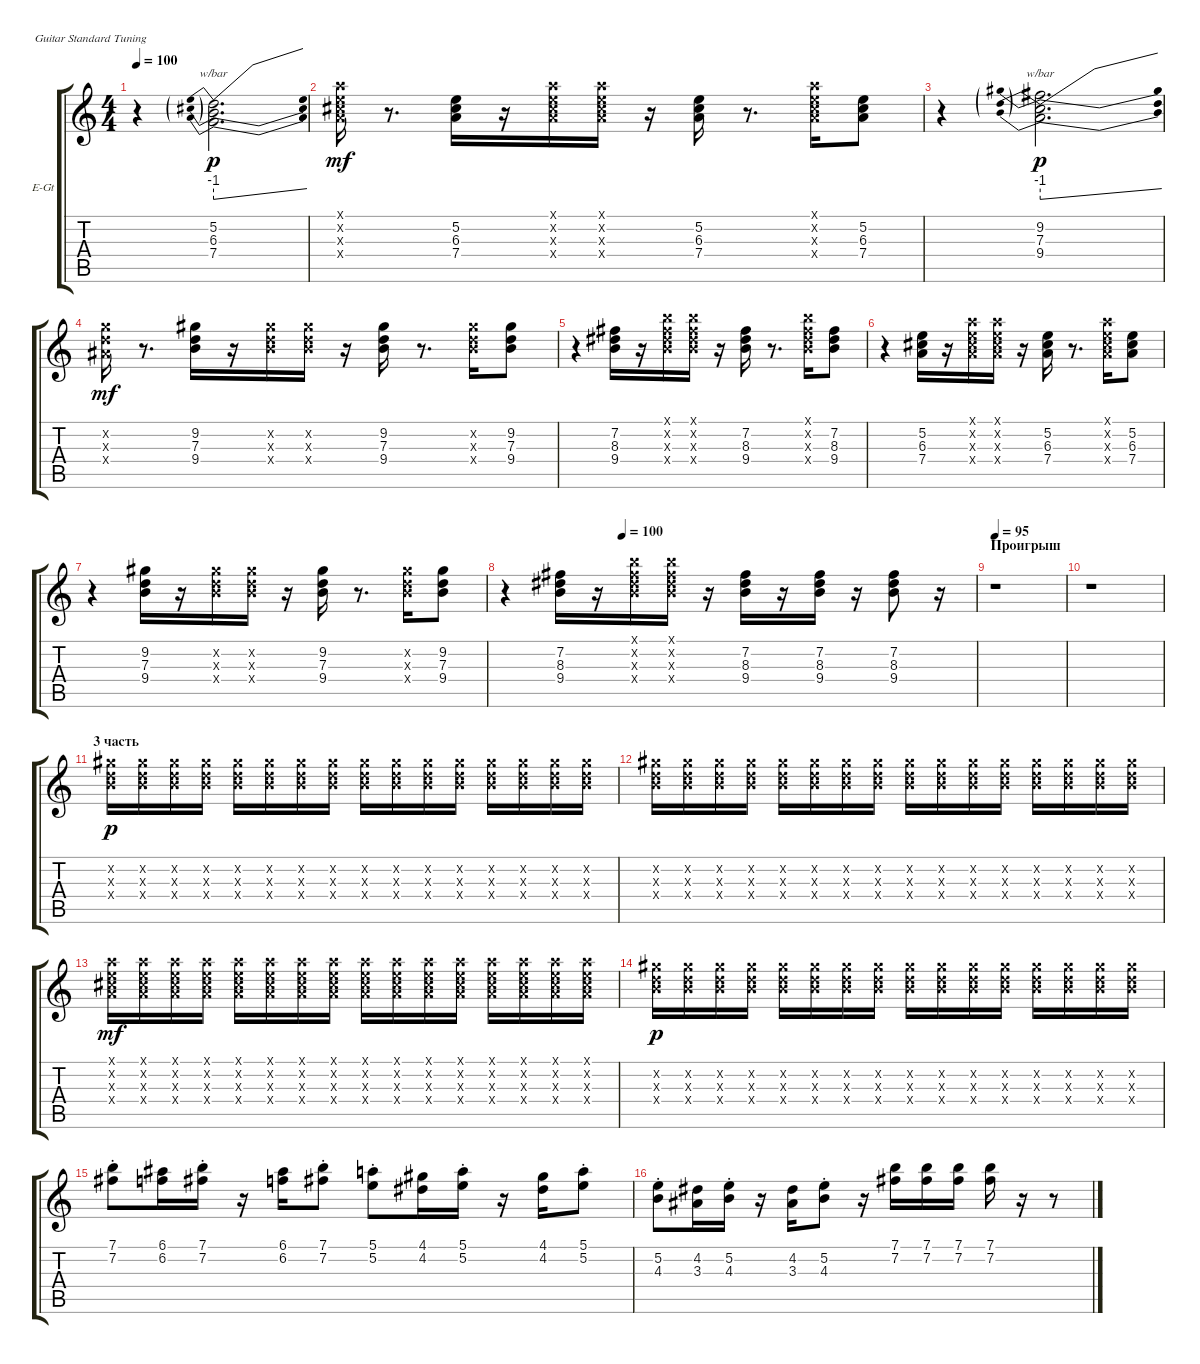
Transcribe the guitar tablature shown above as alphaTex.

\defaultSystemsLayout 4
\bracketExtendMode groupsimilarinstruments
\firstSystemTrackNameOrientation horizontal
\otherSystemsTrackNameOrientation horizontal
\track ("Electric Guitar" "E-Gt") {instrument electricguitarclean}
\staff {score tabs}
\tuning (E4 B3 G3 D3 A2 E2)
\ts (4 4)
\tempo 100
\clef g2
\ks c
r.4{dy mf} (5.2 6.3 7.4).2{d tbe (predivedive default 0 -4 30 0) dy p} |
(5.2{x} 6.3{x} 7.4{x} 5.1{x}).16{dy mf} r.8{d} (5.2 6.3 7.4).16 r.16 (5.2{x} 6.3{x} 7.4{x} 5.1{x}).16 (5.2{x} 6.3{x} 7.4{x} 5.1{x}).16 r.16 (5.2 6.3 7.4).16 r.8{d} (5.2{x} 6.3{x} 7.4{x} 5.1{x}).16 (5.2 6.3 7.4).8 |
r.4 (7.3 9.4 9.2).2{d tbe (predivedive default 0 -4 30 0) dy p} |
(8.2{x} 8.4{x} 7.3{x}).16{dy mf} r.8{d} (9.2 9.4 7.3).16 r.16 (9.2{x} 9.4{x} 7.3{x}).16 (9.2{x} 9.4{x} 7.3{x}).16 r.16 (9.2 9.4 7.3).16 r.8{d} (9.2{x} 9.4{x} 7.3{x}).16 (9.2 9.4 7.3).8 |
r.4 (7.2 8.3 9.4).16 r.16 (7.1{x} 7.2{x} 8.3{x} 9.4{x}).16 (7.1{x} 7.2{x} 8.3{x} 9.4{x}).16 r.16 (7.2 8.3 9.4).16 r.8{d} (7.1{x} 7.2{x} 8.3{x} 9.4{x}).16 (7.2 8.3 9.4).8 |
r.4 (5.2 6.3 7.4).16 r.16 (5.1{x} 5.2{x} 6.3{x} 7.4{x}).16 (5.1{x} 5.2{x} 6.3{x} 7.4{x}).16 r.16 (5.2 6.3 7.4).16 r.8{d} (5.1{x} 5.2{x} 6.3{x} 7.4{x}).16 (5.2 6.3 7.4).8 |
r.4 (9.2 9.4 7.3).16 r.16 (9.2{x} 9.4{x} 7.3{x}).16 (9.2{x} 9.4{x} 7.3{x}).16 r.16 (9.2 9.4 7.3).16 r.8{d} (9.2{x} 9.4{x} 7.3{x}).16 (9.2 9.4 7.3).8 |
\tempo (100 0.25)
r.4 (7.2 8.3 9.4).16 r.16 (7.1{x} 7.2{x} 8.3{x} 9.4{x}).16 (7.1{x} 7.2{x} 8.3{x} 9.4{x}).16 r.16 (7.2 8.3 9.4).16 r.16 (7.2 8.3 9.4).16 r.16 (7.2 8.3 9.4).8 r.16 |
\section ("" "Проигрыш")
\tempo (95 0.00625)
r.1 |
r.1 |
\section ("" "3 часть")
(7.3{x} 9.2{x} 9.4{x}).16{dy p} (7.3{x} 9.2{x} 9.4{x}).16 (7.3{x} 9.2{x} 9.4{x}).16 (7.3{x} 9.2{x} 9.4{x}).16 (7.3{x} 9.2{x} 9.4{x}).16 (7.3{x} 9.2{x} 9.4{x}).16 (7.3{x} 9.2{x} 9.4{x}).16 (7.3{x} 9.2{x} 9.4{x}).16 (7.3{x} 9.2{x} 9.4{x}).16 (7.3{x} 9.2{x} 9.4{x}).16 (7.3{x} 9.2{x} 9.4{x}).16 (7.3{x} 9.2{x} 9.4{x}).16 (7.3{x} 9.2{x} 9.4{x}).16 (7.3{x} 9.2{x} 9.4{x}).16 (7.3{x} 9.2{x} 9.4{x}).16 (7.3{x} 9.2{x} 9.4{x}).16 |
(7.3{x} 9.2{x} 9.4{x}).16 (7.3{x} 9.2{x} 9.4{x}).16 (7.3{x} 9.2{x} 9.4{x}).16 (7.3{x} 9.2{x} 9.4{x}).16 (7.3{x} 9.2{x} 9.4{x}).16 (7.3{x} 9.2{x} 9.4{x}).16 (7.3{x} 9.2{x} 9.4{x}).16 (7.3{x} 9.2{x} 9.4{x}).16 (7.3{x} 9.2{x} 9.4{x}).16 (7.3{x} 9.2{x} 9.4{x}).16 (7.3{x} 9.2{x} 9.4{x}).16 (7.3{x} 9.2{x} 9.4{x}).16 (7.3{x} 9.2{x} 9.4{x}).16 (7.3{x} 9.2{x} 9.4{x}).16 (7.3{x} 9.2{x} 9.4{x}).16 (7.3{x} 9.2{x} 9.4{x}).16 |
(5.2{x} 6.3{x} 7.4{x} 5.1{x}).16{dy mf} (5.2{x} 6.3{x} 7.4{x} 5.1{x}).16 (5.2{x} 6.3{x} 7.4{x} 5.1{x}).16 (5.2{x} 6.3{x} 7.4{x} 5.1{x}).16 (5.2{x} 6.3{x} 7.4{x} 5.1{x}).16 (5.2{x} 6.3{x} 7.4{x} 5.1{x}).16 (5.2{x} 6.3{x} 7.4{x} 5.1{x}).16 (5.2{x} 6.3{x} 7.4{x} 5.1{x}).16 (5.2{x} 6.3{x} 7.4{x} 5.1{x}).16 (5.2{x} 6.3{x} 7.4{x} 5.1{x}).16 (5.2{x} 6.3{x} 7.4{x} 5.1{x}).16 (5.2{x} 6.3{x} 7.4{x} 5.1{x}).16 (5.2{x} 6.3{x} 7.4{x} 5.1{x}).16 (5.2{x} 6.3{x} 7.4{x} 5.1{x}).16 (5.2{x} 6.3{x} 7.4{x} 5.1{x}).16 (5.2{x} 6.3{x} 7.4{x} 5.1{x}).16 |
(7.3{x} 9.2{x} 9.4{x}).16{dy p} (7.3{x} 9.2{x} 9.4{x}).16 (7.3{x} 9.2{x} 9.4{x}).16 (7.3{x} 9.2{x} 9.4{x}).16 (7.3{x} 9.2{x} 9.4{x}).16 (7.3{x} 9.2{x} 9.4{x}).16 (7.3{x} 9.2{x} 9.4{x}).16 (7.3{x} 9.2{x} 9.4{x}).16 (7.3{x} 9.2{x} 9.4{x}).16 (7.3{x} 9.2{x} 9.4{x}).16 (7.3{x} 9.2{x} 9.4{x}).16 (7.3{x} 9.2{x} 9.4{x}).16 (7.3{x} 9.2{x} 9.4{x}).16 (7.3{x} 9.2{x} 9.4{x}).16 (7.3{x} 9.2{x} 9.4{x}).16 (7.3{x} 9.2{x} 9.4{x}).16 |
(7.1{st} 7.2).8 (6.1 6.2).16 (7.2{st} 7.1{st}).16 r.16 (6.1 6.2).16 (7.2{st} 7.1{st}).8 (5.2{st} 5.1{st}).8 (4.2 4.1).16 (5.1{st} 5.2{st}).16 r.16 (4.2 4.1).16 (5.1{st} 5.2{st}).8 |
(4.3{st} 5.2{st}).8 (4.2 3.3).16 (5.2{st} 4.3).16 r.16 (4.2 3.3).16 (5.2{st} 4.3).8 r.16 (7.1 7.2).16 (7.1 7.2).16 (7.1 7.2).16 (7.1 7.2).16 r.16 r.8
